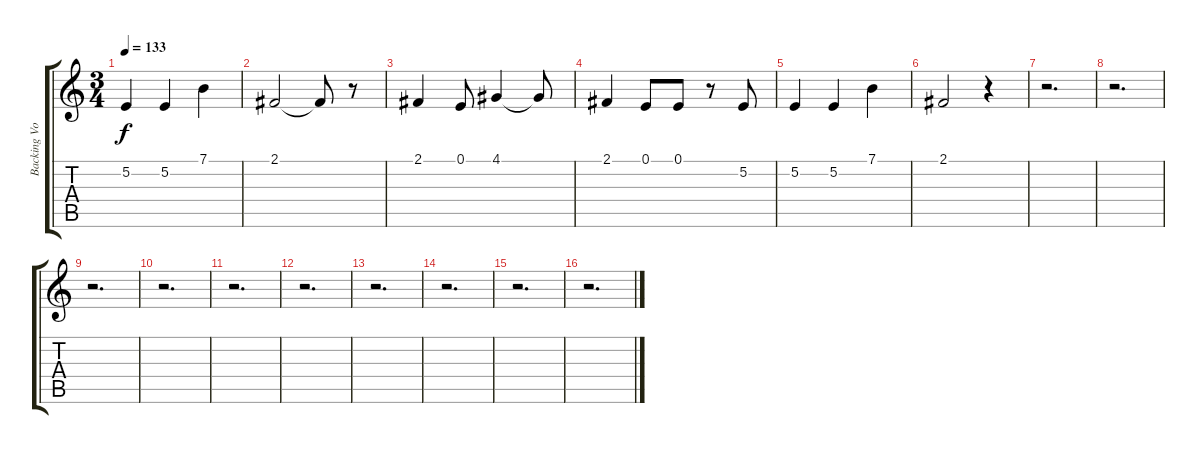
\track ("Backing Vocals" "Backing Vo") {instrument baritonesax}
\staff {score tabs}
\tuning (E4 B3 G3 D3 A2 E2) {hide}
\ts (3 4)
\tempo 133
\clef g2
\ks c
5.2.4{dy f} 5.2.4 7.1.4 |
2.1.2 2.1{t}.8 r.8 |
2.1.4 0.1.8 4.1.4 4.1{t}.8 |
2.1.4 0.1.8 0.1.8 r.8 5.2.8 |
5.2.4 5.2.4 7.1.4 |
2.1.2 r.4 |
r.2{d} |
r.2{d} |
r.2{d} |
r.2{d} |
r.2{d} |
r.2{d} |
r.2{d} |
r.2{d} |
r.2{d} |
r.2{d}
